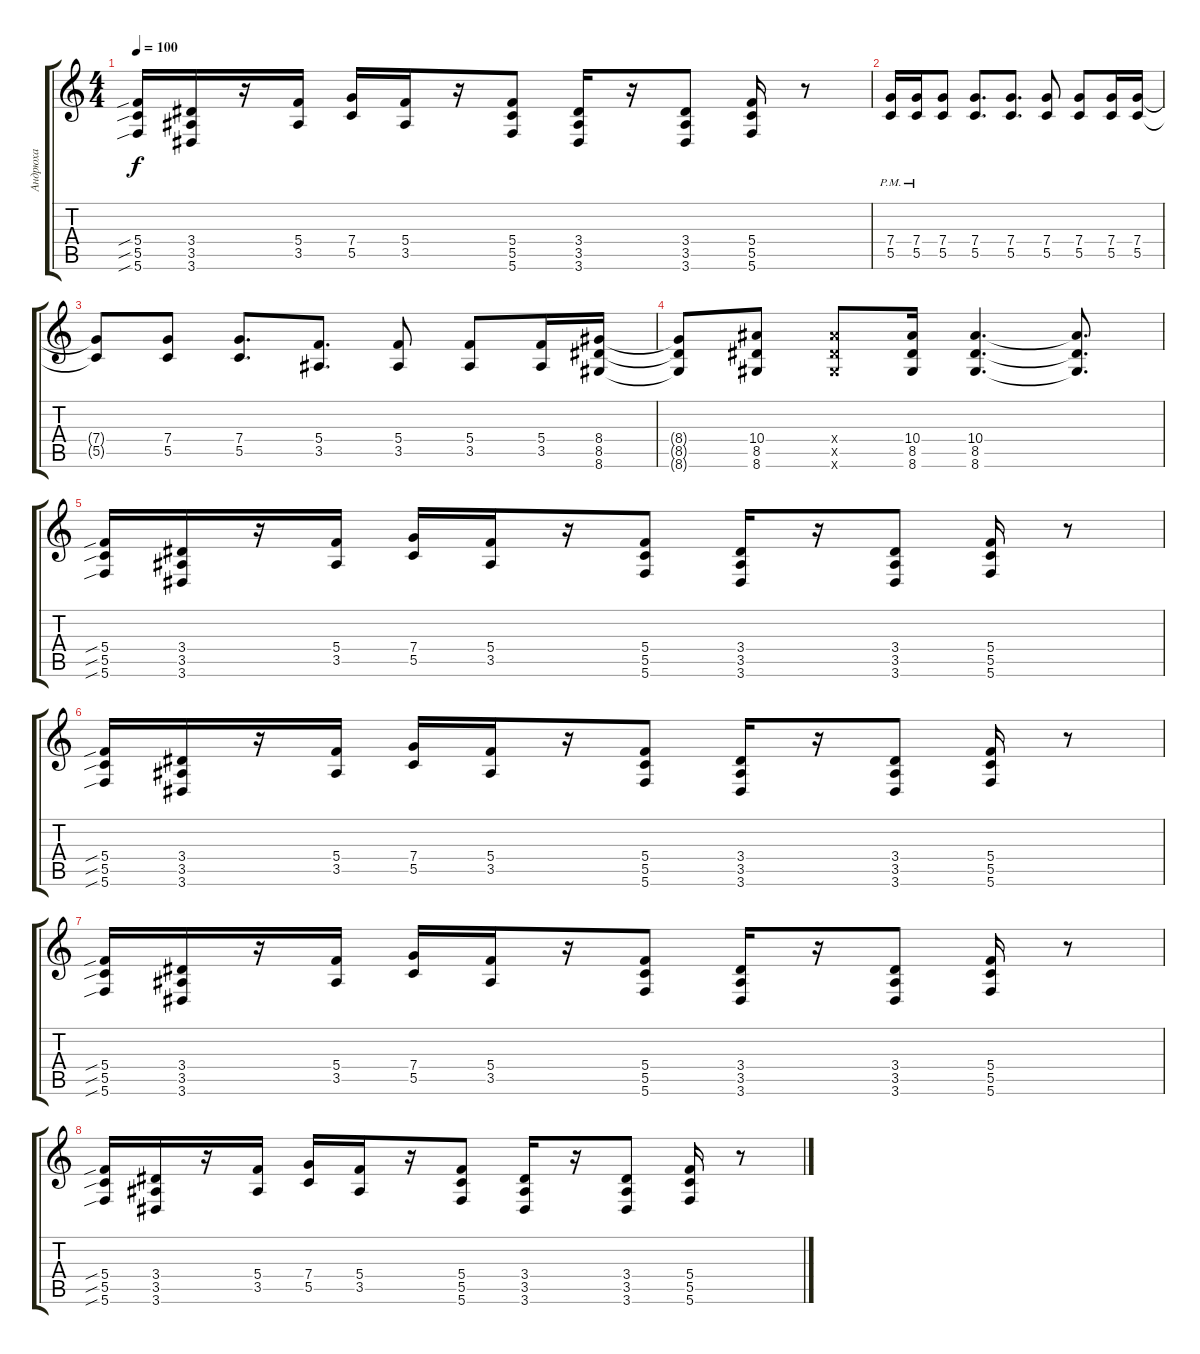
\track ("Андрюха" "Андрюха") {instrument distortionguitar}
\staff {score tabs}
\tuning (D4 A3 F3 C3 G2 C2) {hide}
\ts (4 4)
\tempo 100
\clef g2
\ks c
(5.4{sib} 5.5{sib} 5.6{sib}).16{dy f} (3.4 3.5 3.6).16 r.16 (5.4 3.5).16 (7.4 5.5).16 (5.4 3.5).16 r.16 (5.4 5.5 5.6).8 (3.4 3.5 3.6).16 r.16 (3.4 3.5 3.6).8 (5.4 5.5 5.6).16 r.8 |
(7.4 5.5{pm}).16 (7.4 5.5{pm}).16 (7.4 5.5).8 (7.4 5.5).8{d} (7.4 5.5).8{d} (7.4 5.5).8 (7.4 5.5).8 (7.4 5.5).16 (7.4 5.5).16 |
(7.4{t} 5.5{t}).8 (7.4 5.5).8 (7.4 5.5).8{d} (5.4 3.5).8{d} (5.4 3.5).8 (5.4 3.5).8 (5.4 3.5).16 (8.4 8.5 8.6).16 |
(8.4{t} 8.5{t} 8.6{t}).8 (10.4 8.5 8.6).8 (10.4{x} 8.5{x} 8.6{x}).8 (10.4 8.5 8.6).16 (10.4 8.5 8.6).4{d} (10.4{t} 8.5{t} 8.6{t}).8{d} |
(5.4{sib} 5.5{sib} 5.6{sib}).16 (3.4 3.5 3.6).16 r.16 (5.4 3.5).16 (7.4 5.5).16 (5.4 3.5).16 r.16 (5.4 5.5 5.6).8 (3.4 3.5 3.6).16 r.16 (3.4 3.5 3.6).8 (5.4 5.5 5.6).16 r.8 |
(5.4{sib} 5.5{sib} 5.6{sib}).16 (3.4 3.5 3.6).16 r.16 (5.4 3.5).16 (7.4 5.5).16 (5.4 3.5).16 r.16 (5.4 5.5 5.6).8 (3.4 3.5 3.6).16 r.16 (3.4 3.5 3.6).8 (5.4 5.5 5.6).16 r.8 |
(5.4{sib} 5.5{sib} 5.6{sib}).16 (3.4 3.5 3.6).16 r.16 (5.4 3.5).16 (7.4 5.5).16 (5.4 3.5).16 r.16 (5.4 5.5 5.6).8 (3.4 3.5 3.6).16 r.16 (3.4 3.5 3.6).8 (5.4 5.5 5.6).16 r.8 |
(5.4{sib} 5.5{sib} 5.6{sib}).16 (3.4 3.5 3.6).16 r.16 (5.4 3.5).16 (7.4 5.5).16 (5.4 3.5).16 r.16 (5.4 5.5 5.6).8 (3.4 3.5 3.6).16 r.16 (3.4 3.5 3.6).8 (5.4 5.5 5.6).16 r.8
